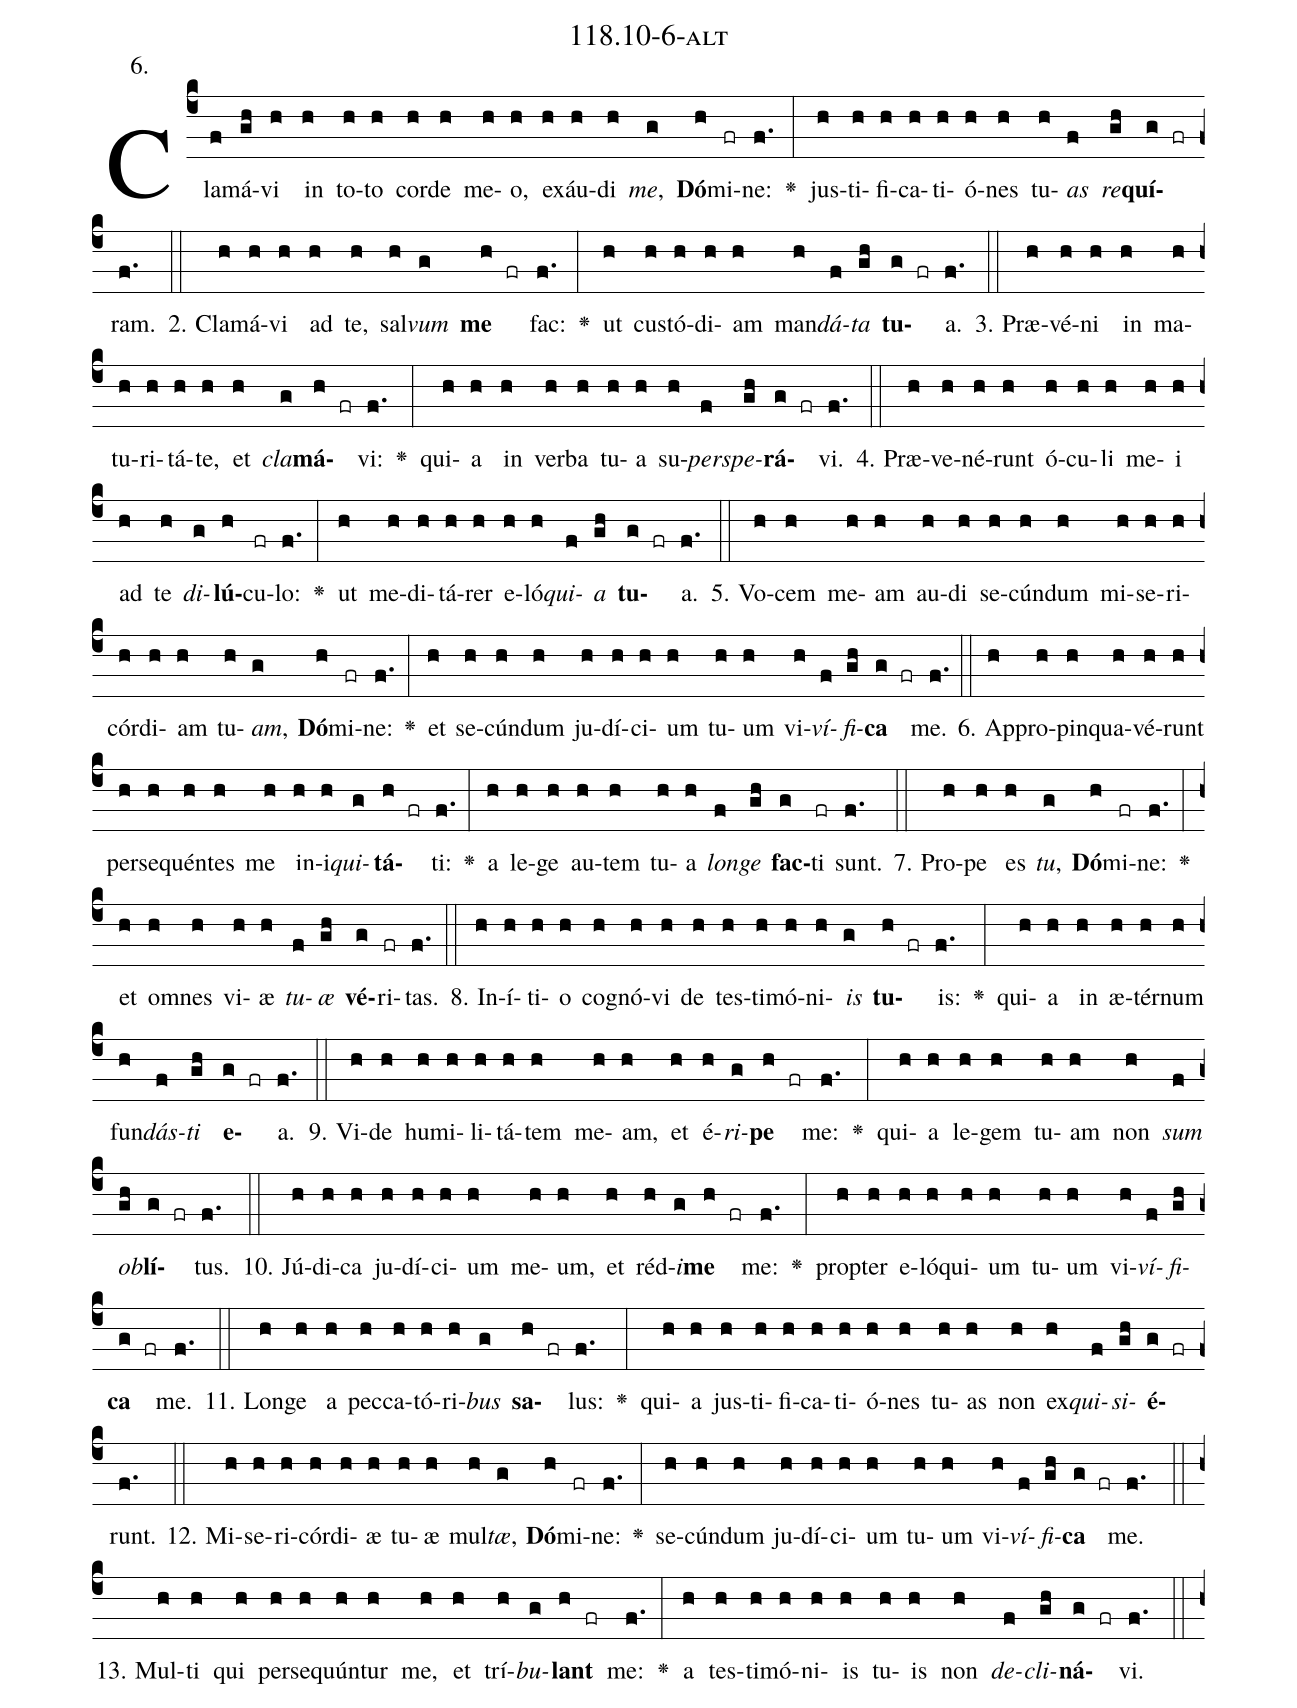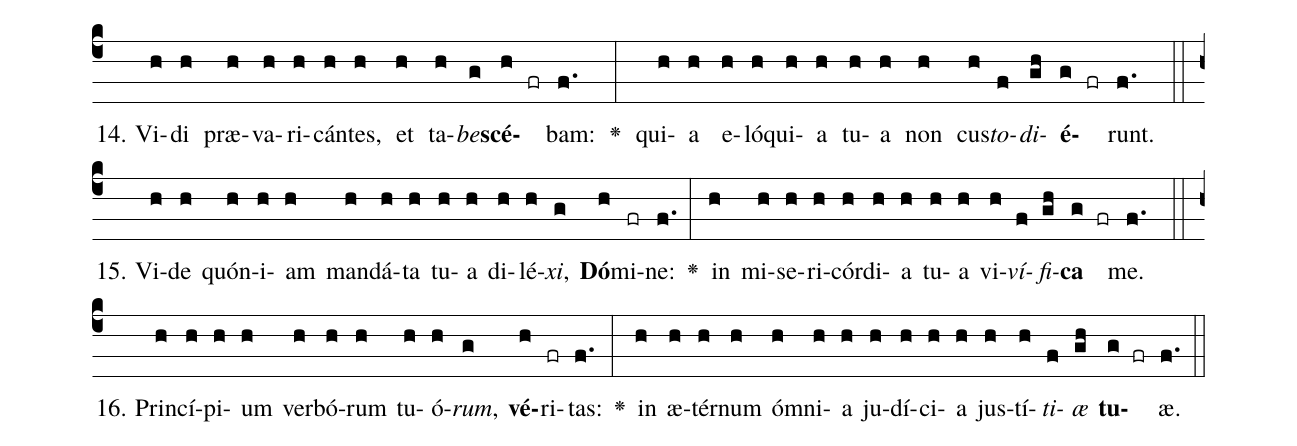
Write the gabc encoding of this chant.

name: 118.10-6-alt;
annotation: 6.;
%%
(c4)Cla(f)má(gh)vi(h) in(h) to(h)to(h) cor(h)de(h) me(h)o,(h) ex(h)áu(h)di(h) <i>me</i>,(g) <b>Dó</b>(h)mi(fr)ne:(f.) <v>\greheightstar</v>(:) jus(h)ti(h)fi(h)ca(h)ti(h)ó(h)nes(h) tu(h)<i>as</i>(f) <i>re</i>(gh)<b>quí</b>(g fr)ram.(f.) (::)
2. Cla(h)má(h)vi(h) ad(h) te,(h) sal(h)<i>vum</i>(g) <b>me</b>(h fr) fac:(f.) <v>\greheightstar</v>(:) ut(h) cus(h)tó(h)di(h)am(h) man(h)<i>dá</i>(f)<i>ta</i>(gh) <b>tu</b>(g fr)a.(f.) (::)
3. Præ(h)vé(h)ni(h) in(h) ma(h)tu(h)ri(h)tá(h)te,(h) et(h) <i>cla</i>(g)<b>má</b>(h fr)vi:(f.) <v>\greheightstar</v>(:) qui(h)a(h) in(h) ver(h)ba(h) tu(h)a(h) su(h)<i>per</i>(f)<i>spe</i>(gh)<b>rá</b>(g fr)vi.(f.) (::)
4. Præ(h)ve(h)né(h)runt(h) ó(h)cu(h)li(h) me(h)i(h) ad(h) te(h) <i>di</i>(g)<b>lú</b>(h)cu(fr)lo:(f.) <v>\greheightstar</v>(:) ut(h) me(h)di(h)tá(h)rer(h) e(h)ló(h)<i>qui</i>(f)<i>a</i>(gh) <b>tu</b>(g fr)a.(f.) (::)
5. Vo(h)cem(h) me(h)am(h) au(h)di(h) se(h)cún(h)dum(h) mi(h)se(h)ri(h)cór(h)di(h)am(h) tu(h)<i>am</i>,(g) <b>Dó</b>(h)mi(fr)ne:(f.) <v>\greheightstar</v>(:) et(h) se(h)cún(h)dum(h) ju(h)dí(h)ci(h)um(h) tu(h)um(h) vi(h)<i>ví</i>(f)<i>fi</i>(gh)<b>ca</b>(g fr) me.(f.) (::)
6. Ap(h)pro(h)pin(h)qua(h)vé(h)runt(h) per(h)se(h)quén(h)tes(h) me(h) in(h)i(h)<i>qui</i>(g)<b>tá</b>(h fr)ti:(f.) <v>\greheightstar</v>(:) a(h) le(h)ge(h) au(h)tem(h) tu(h)a(h) <i>lon</i>(f)<i>ge</i>(gh) <b>fac</b>(g)ti(fr) sunt.(f.) (::)
7. Pro(h)pe(h) es(h) <i>tu</i>,(g) <b>Dó</b>(h)mi(fr)ne:(f.) <v>\greheightstar</v>(:) et(h) om(h)nes(h) vi(h)æ(h) <i>tu</i>(f)<i>æ</i>(gh) <b>vé</b>(g)ri(fr)tas.(f.) (::)
8. In(h)í(h)ti(h)o(h) co(h)gnó(h)vi(h) de(h) tes(h)ti(h)mó(h)ni(h)<i>is</i>(g) <b>tu</b>(h fr)is:(f.) <v>\greheightstar</v>(:) qui(h)a(h) in(h) æ(h)tér(h)num(h) fun(h)<i>dás</i>(f)<i>ti</i>(gh) <b>e</b>(g fr)a.(f.) (::)
9. Vi(h)de(h) hu(h)mi(h)li(h)tá(h)tem(h) me(h)am,(h) et(h) é(h)<i>ri</i>(g)<b>pe</b>(h fr) me:(f.) <v>\greheightstar</v>(:) qui(h)a(h) le(h)gem(h) tu(h)am(h) non(h) <i>sum</i>(f) <i>ob</i>(gh)<b>lí</b>(g fr)tus.(f.) (::)
10. Jú(h)di(h)ca(h) ju(h)dí(h)ci(h)um(h) me(h)um,(h) et(h) réd(h)<i>i</i>(g)<b>me</b>(h fr) me:(f.) <v>\greheightstar</v>(:) prop(h)ter(h) e(h)ló(h)qui(h)um(h) tu(h)um(h) vi(h)<i>ví</i>(f)<i>fi</i>(gh)<b>ca</b>(g fr) me.(f.) (::)
11. Lon(h)ge(h) a(h) pec(h)ca(h)tó(h)ri(h)<i>bus</i>(g) <b>sa</b>(h fr)lus:(f.) <v>\greheightstar</v>(:) qui(h)a(h) jus(h)ti(h)fi(h)ca(h)ti(h)ó(h)nes(h) tu(h)as(h) non(h) ex(h)<i>qui</i>(f)<i>si</i>(gh)<b>é</b>(g fr)runt.(f.) (::)
12. Mi(h)se(h)ri(h)cór(h)di(h)æ(h) tu(h)æ(h) mul(h)<i>tæ</i>,(g) <b>Dó</b>(h)mi(fr)ne:(f.) <v>\greheightstar</v>(:) se(h)cún(h)dum(h) ju(h)dí(h)ci(h)um(h) tu(h)um(h) vi(h)<i>ví</i>(f)<i>fi</i>(gh)<b>ca</b>(g fr) me.(f.) (::)
13. Mul(h)ti(h) qui(h) per(h)se(h)quún(h)tur(h) me,(h) et(h) trí(h)<i>bu</i>(g)<b>lant</b>(h fr) me:(f.) <v>\greheightstar</v>(:) a(h) tes(h)ti(h)mó(h)ni(h)is(h) tu(h)is(h) non(h) <i>de</i>(f)<i>cli</i>(gh)<b>ná</b>(g fr)vi.(f.) (::)
14. Vi(h)di(h) præ(h)va(h)ri(h)cán(h)tes,(h) et(h) ta(h)<i>be</i>(g)<b>scé</b>(h fr)bam:(f.) <v>\greheightstar</v>(:) qui(h)a(h) e(h)ló(h)qui(h)a(h) tu(h)a(h) non(h) cus(h)<i>to</i>(f)<i>di</i>(gh)<b>é</b>(g fr)runt.(f.) (::)
15. Vi(h)de(h) quón(h)i(h)am(h) man(h)dá(h)ta(h) tu(h)a(h) di(h)lé(h)<i>xi</i>,(g) <b>Dó</b>(h)mi(fr)ne:(f.) <v>\greheightstar</v>(:) in(h) mi(h)se(h)ri(h)cór(h)di(h)a(h) tu(h)a(h) vi(h)<i>ví</i>(f)<i>fi</i>(gh)<b>ca</b>(g fr) me.(f.) (::)
16. Prin(h)cí(h)pi(h)um(h) ver(h)bó(h)rum(h) tu(h)ó(h)<i>rum</i>,(g) <b>vé</b>(h)ri(fr)tas:(f.) <v>\greheightstar</v>(:) in(h) æ(h)tér(h)num(h) óm(h)ni(h)a(h) ju(h)dí(h)ci(h)a(h) jus(h)tí(h)<i>ti</i>(f)<i>æ</i>(gh) <b>tu</b>(g fr)æ.(f.) (::)
